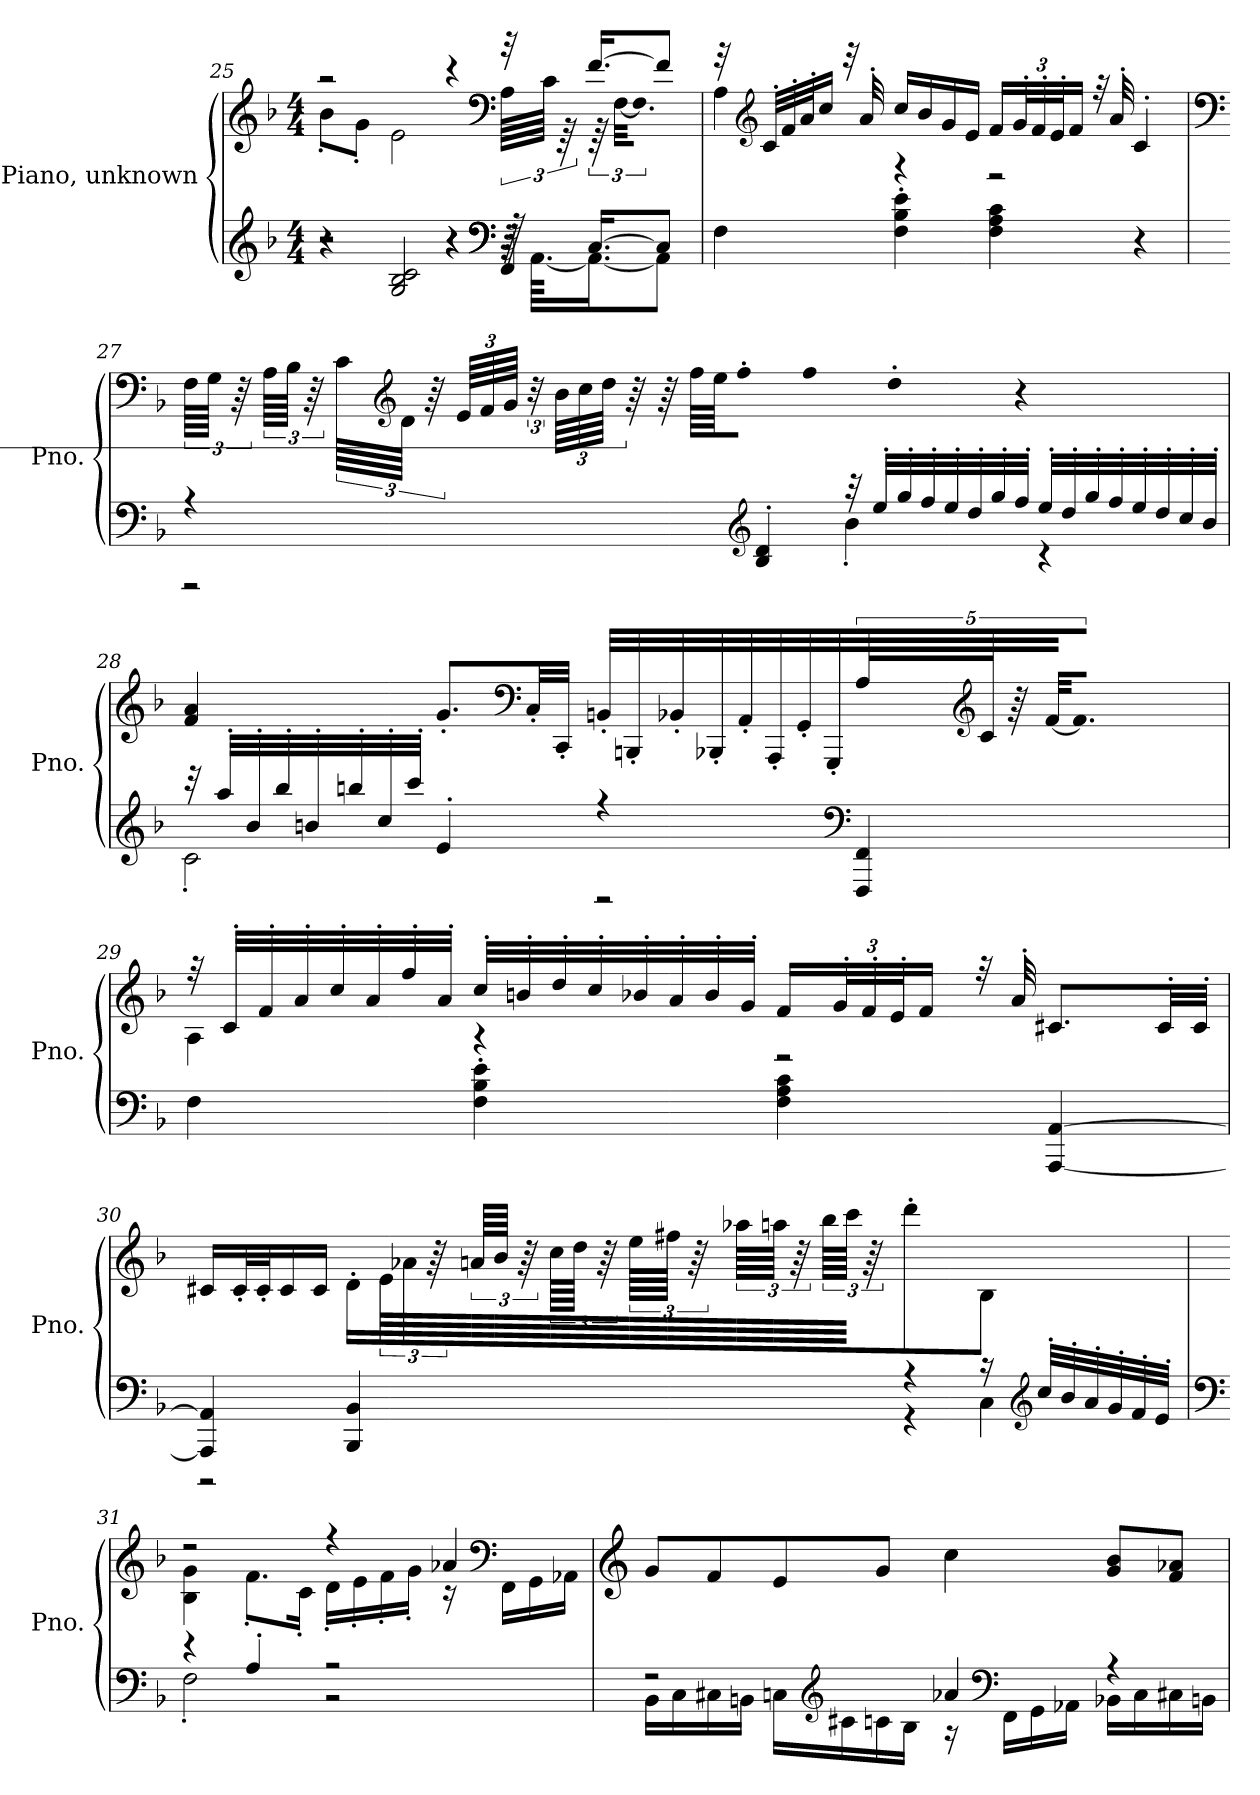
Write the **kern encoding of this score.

**kern	**kern
*part1	*part1
*staff2	*staff1
*I"Piano, unknown	*
*I'Pno.	*
!!LO:LB:g=z
*clefG2	*clefG2
*k[b-]	*k[b-]
*M4/4	*M4/4
=25	=25
*^	*^
*	*^	*	*
4r	2r	2r	2r	8b-'\L
.	.	.	.	8g'\J
2G/ 2B-/ 2c/	.	.	.	2e\
.	4r	4r	4r	.
*clefF4	*	*	*clefF4	*
32r	128r	4FF/	32r	96A\LLLL
.	[64.AA\KKLL	.	.	.
.	.	.	.	96c\JJJJ
.	.	.	.	96r
[16.C/KL	16.AA\J_	.	[16.f/KL	96r
.	.	.	.	[48F\KKL
.	.	.	.	8.F\J]
8C/J]	8AA\J]	.	8f/J]	.
*v	*v	*v	*	*
=26	=26	=26
4F\	32r	4A\
*	*clefG2	*
.	32c'/LLL	.
.	32f'/	.
.	32a'/J	.
.	16cc/JJ	.
.	32r	.
.	32a'/	.
4F\' 4B-\' 4e\'	16cc/LL	4r
.	16b-/	.
.	16g/	.
.	16e/JJ	.
4F\ 4A\ 4c\	16f/LL	2r
*	*Xbrackettup	*
.	48g'/L	.
.	48f'/	.
.	48e'/J	.
.	16f/JJ	.
.	32r	.
.	32a'/	.
4r	4c'/	.
*	*v	*v
!!LO:LB:g=z
=27	=27
*	*clefF4
*^	*
*	*	*brackettup
4r	2r	96F\LLLL
.	.	96G\JJJJ
.	.	96r
.	.	96A\LLLL
.	.	96B-\JJJJ
.	.	96r
.	.	96c\LLLL
*	*	*clefG2
.	.	96d\JJJJ
.	.	96r
*	*	*Xbrackettup
.	.	96e/LLLL
.	.	96f/
.	.	96g/JJJJ
*	*	*brackettup
.	.	48r
.	.	96b-\LLLL
.	.	96cc\
.	.	96dd\JJJJ
.	.	96r
.	.	96r
.	.	96ff\LLLL
.	.	96ee\J
.	.	32ff'\JJJ
*clefG2	*	*
4B-/' 4d/'	.	4ff\
32r	4b-'\	4dd'\
32ee'/LLL	.	.
32gg'/	.	.
32ff'/	.	.
32ee'/	.	.
32dd'/	.	.
32gg'/	.	.
32ff'/JJJ	.	.
32ee'/LLL	4r	4r
32dd'/	.	.
32gg'/	.	.
32ff'/	.	.
32ee'/	.	.
32dd'/	.	.
32cc'/	.	.
32b-'/JJJ	.	.
!!LO:LB:g=z
=28	=28	=28
32r	2c'\	4f/ 4a/
32aa'/LLL	.	.
32b-'/	.	.
32bb-'/	.	.
32bn'/	.	.
32bbn'/	.	.
32cc'/	.	.
32ccc'/JJJ	.	.
4e'/	.	8.g'/L
*	*	*clefF4
.	.	32C'/LL
.	.	32CC'/JJJ
4r	2r	32BBn'/LLL
.	.	32BBBn'/
.	.	32BB-X'/
.	.	32BBB-X'/
.	.	32AA'/
.	.	32AAA'/
.	.	32GG'/
.	.	32GGG'/
*clefF4	*	*
4FFF/ 4FF/	.	80A/L
*	*	*clefG2
.	.	80c/JJJJ
.	.	80r
.	.	[40f/KKL
.	.	8.f/J]
*v	*v	*
!!LO:LB:g=z
=29	=29
*	*^
4F\	32r	4A\
.	32c'/LLL	.
.	32f'/	.
.	32a'/	.
.	32cc'/	.
.	32a'/	.
.	32ff'/	.
.	32a'/JJJ	.
4F\' 4B-\' 4e\'	32cc'/LLL	4r
.	32bn'/	.
.	32dd'/	.
.	32cc'/	.
.	32b-X'/	.
.	32a'/	.
.	32b-'/	.
.	32g'/JJJ	.
4F\ 4A\ 4c\	16f/LL	2r
*	*Xbrackettup	*
.	48g'/L	.
.	48f'/	.
.	48e'/J	.
.	16f/JJ	.
.	32r	.
.	32a'/	.
[4AAA/ [4AA/	8.c#X/L	.
.	32c#'/LL	.
.	32c#'/JJJ	.
*	*v	*v
!!LO:LB:g=z
=30	=30
*^	*
4AAA/] 4AA/]	2r	16c#X/LL
.	.	32c#'/L
.	.	32c#'/J
.	.	16c#/
.	.	16c#/JJ
4BBB-/ 4BB-/	.	16d'/LL
*	*	*brackettup
.	.	96e/LL
.	.	96a-X/JJJJ
.	.	96r
.	.	96an/LLLL
.	.	96b-/JJJJ
.	.	96r
.	.	96cc\LLLL
.	.	96dd\JJJJ
.	.	96r
.	.	96ee\LLLL
.	.	96ff#X\JJJJ
.	.	96r
.	.	96aa-X\LLLL
.	.	96aan\JJJJ
.	.	96r
.	.	96bb-\LLLL
.	.	96ccc\JJJJ
.	.	96r
4r	4r	4ddd'\
16r	4C\	4B-/
*clefG2	*	*
32cc'/LLL	.	.
32b-'/	.	.
32a'/	.	.
32g'/	.	.
32f'/	.	.
32e'/JJJ	.	.
!!LO:PB:g=z
=31	=31	=31
*clefF4	*	*
*	*	*^
4r	2F'\	2r	4B-\ 4g\
4A'/	.	.	8.f'\L
.	.	.	16c'\Jk
2r	2r	4r	16d'\LL
.	.	.	16e'\
.	.	.	16f'\
.	.	.	16g'\JJ
.	.	4a-X/	16r
*	*	*clefF4	*
.	.	.	16FF\LL
.	.	.	16GG\
.	.	.	16AA-X\JJ
*	*	*v	*v
=32	=32	=32
*	*	*clefG2
2r	16BB-\LL	8g/L
.	16C\	.
.	16C#X\	8f/
.	16BBn\JJ	.
.	16Cn\LL	8e/
*clefG2	*	*
.	16c#X\	.
.	16cn\	8g/J
.	16B-\JJ	.
4a-X/	16r	4cc\
*clefF4	*	*
.	16FF\LL	.
.	16GG\	.
.	16AA-X\JJ	.
4r	16BB-X\LL	8g/ 8b-/L
.	16C\	.
.	16C#X\	8f/ 8a-X/J
.	16BBn\JJ	.
*v	*v	*
=	=
*-	*-
